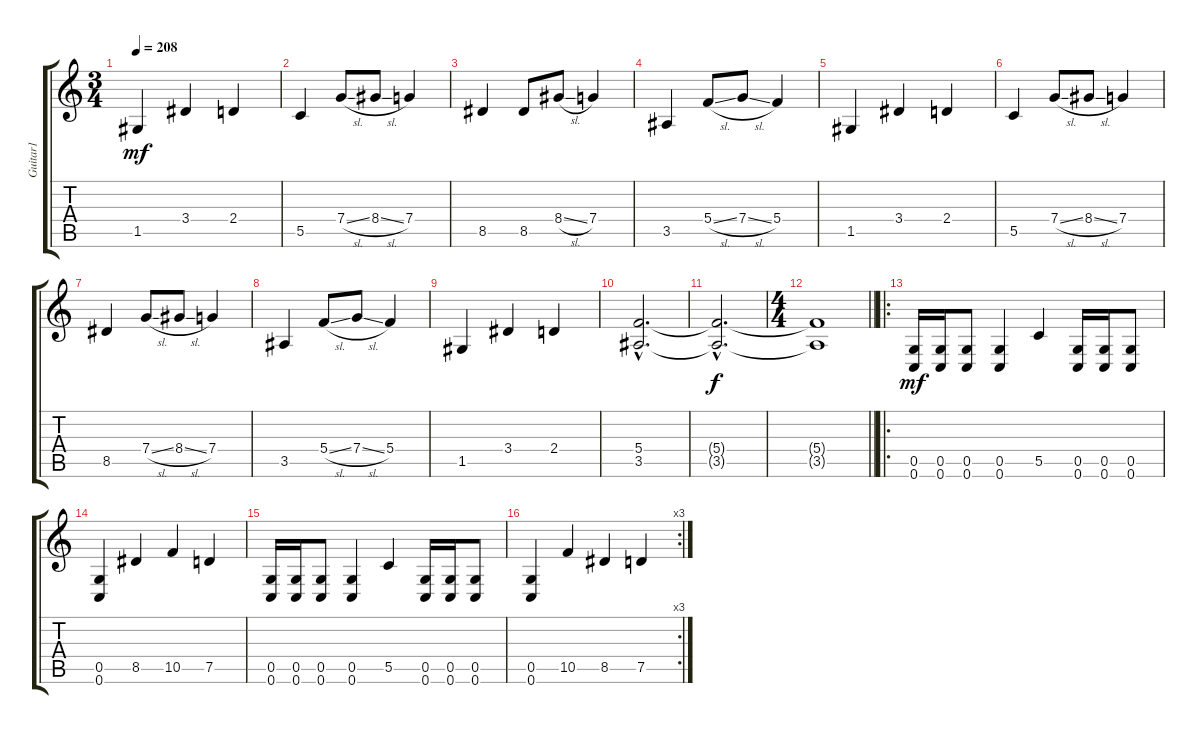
\track ("Guitar1" "Guitar1") {instrument distortionguitar}
\staff {score tabs}
\tuning (D4 A3 F3 C3 G2 C2) {hide}
\ts (3 4)
\tempo 208
\clef g2
\ks c
1.5.4{dy mf} 3.4.4 2.4.4 |
5.5.4 7.4{sl}.8 8.4{sl}.8 7.4.4 |
8.5.4 8.5.8 8.4{sl}.8 7.4.4 |
3.5.4 5.4{sl}.8 7.4{sl}.8 5.4.4 |
1.5.4 3.4.4 2.4.4 |
5.5.4 7.4{sl}.8 8.4{sl}.8 7.4.4 |
8.5.4 7.4{sl}.8 8.4{sl}.8 7.4.4 |
3.5.4 5.4{sl}.8 7.4{sl}.8 5.4.4 |
1.5.4 3.4.4 2.4.4 |
(5.4{hac} 3.5{hac}).2{d} |
(5.4{hac t} 3.5{hac t}).2{d dy f} |
\ts (4 4)
\barLineRight lightlight
(5.4{t} 3.5{t}).1 |
\ro
(0.5 0.6).16{dy mf} (0.5 0.6).16 (0.5 0.6).8 (0.5 0.6).4 5.5.4 (0.5 0.6).16 (0.5 0.6).16 (0.5 0.6).8 |
(0.5 0.6).4 8.5.4 10.5.4 7.5.4 |
(0.5 0.6).16 (0.5 0.6).16 (0.5 0.6).8 (0.5 0.6).4 5.5.4 (0.5 0.6).16 (0.5 0.6).16 (0.5 0.6).8 |
\rc 3
(0.5 0.6).4 10.5.4 8.5.4 7.5.4
